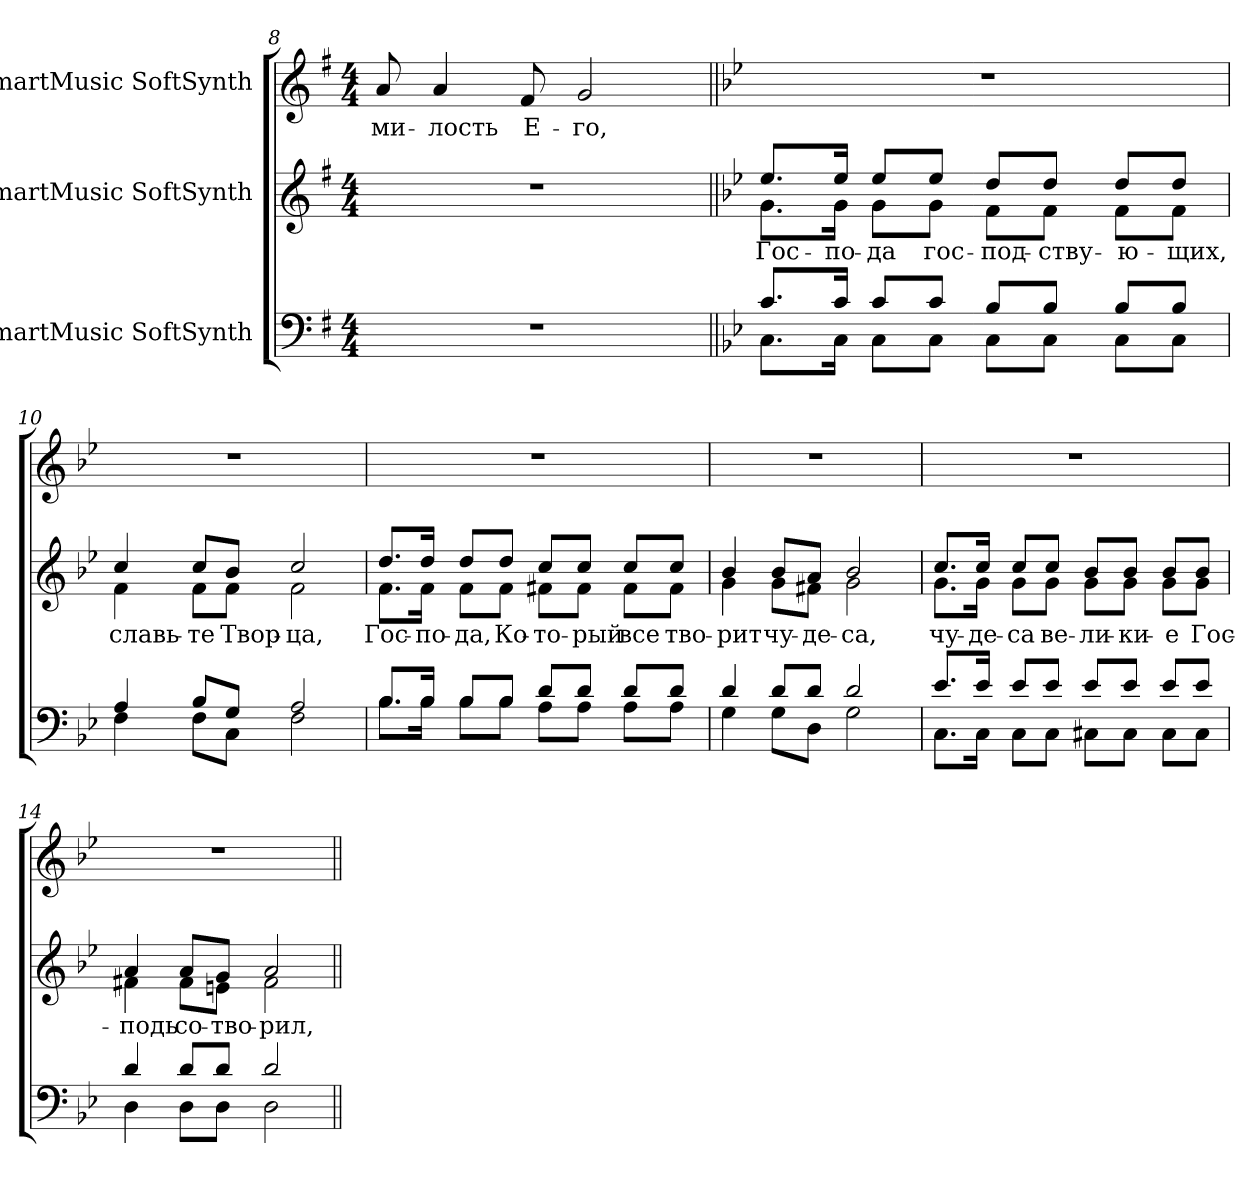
**kern	**kern	**text	**kern	**text
*part3	*part2	*part2	*part1	*part1
*staff3	*staff2	*staff2	*staff1	*staff1
*I"SmartMusic SoftSynth	*I"SmartMusic SoftSynth	*	*I"SmartMusic SoftSynth	*
*clefF4	*clefG2	*	*clefG2	*
*k[f#]	*k[f#]	*	*k[f#]	*
*G:	*G:	*	*G:	*
*M4/4	*M4/4	*	*M4/4	*
=8	=8	=8	=8	=8
!	!	!	!	!LO:LY:b:color=#000000
1r	1r	.	8ai/	ми-
!	!	!	!	!LO:LY:b:color=#000000
.	.	.	4ai/	-лость
!	!	!	!	!LO:LY:b:color=#000000
.	.	.	8f#i/	Е-
!	!	!	!	!LO:LY:b:color=#000000
.	.	.	2gi/	-го,
!!LO:LB:g=z
=9||	=9||	=9||	=9||	=9||
*k[b-e-]	*k[b-e-]	*	*k[b-e-]	*
*B-:	*B-:	*	*B-:	*
*^	*	*	*	*
!	!	!	!LO:LY:b:color=#000000	!	!
*	*	*^	*	*	*
8.ci/L	8.Ci\L	8.ee-i/L	8.gi\L	Гос-	1r	.
!	!	!	!	!LO:LY:b:color=#000000	!	!
16ci/Jk	16Ci\Jk	16ee-i/Jk	16gi\Jk	-по-	.	.
!	!	!	!	!LO:LY:b:color=#000000	!	!
8ci/L	8Ci\L	8ee-i/L	8gi\L	-да	.	.
!	!	!	!	!LO:LY:b:color=#000000	!	!
8ci/J	8Ci\J	8ee-i/J	8gi\J	гос-	.	.
!	!	!	!	!LO:LY:b:color=#000000	!	!
8B-i/L	8Ci\L	8ddi/L	8fi\L	-под-	.	.
!	!	!	!	!LO:LY:b:color=#000000	!	!
8B-i/J	8Ci\J	8ddi/J	8fi\J	-ству-	.	.
!	!	!	!	!LO:LY:b:color=#000000	!	!
8B-i/L	8Ci\L	8ddi/L	8fi\L	-ю-	.	.
!	!	!	!	!LO:LY:b:color=#000000	!	!
8B-i/J	8Ci\J	8ddi/J	8fi\J	-щих,	.	.
=10	=10	=10	=10	=10	=10	=10
!	!	!	!	!LO:LY:b:color=#000000	!	!
4Ai/	4Fi\	4cci/	4fi\	славь-	1r	.
!	!	!	!	!LO:LY:b:color=#000000	!	!
8B-i/L	8Fi\L	8cci/L	8fi\L	-те	.	.
!	!	!	!	!LO:LY:b:color=#000000	!	!
8Gi/J	8Ci\J	8b-i/J	8fi\J	Твор-	.	.
!	!	!	!	!LO:LY:b:color=#000000	!	!
2Ai/	2Fi\	2cci/	2fi\	-ца,	.	.
=11	=11	=11	=11	=11	=11	=11
!	!	!	!	!LO:LY:b:color=#000000	!	!
8.B-i/L	8.B-i\L	8.ddi/L	8.fi\L	Гос-	1r	.
!	!	!	!	!LO:LY:b:color=#000000	!	!
16B-i/Jk	16B-i\Jk	16ddi/Jk	16fi\Jk	-по-	.	.
!	!	!	!	!LO:LY:b:color=#000000	!	!
8B-i/L	8B-i\L	8ddi/L	8fi\L	-да,	.	.
!	!	!	!	!LO:LY:b:color=#000000	!	!
8B-i/J	8B-i\J	8ddi/J	8fi\J	Ко-	.	.
!	!	!	!	!LO:LY:b:color=#000000	!	!
8di/L	8Ai\L	8cci/L	8f#Xi\L	-то-	.	.
!	!	!	!	!LO:LY:b:color=#000000	!	!
8di/J	8Ai\J	8cci/J	8f#i\J	-рый	.	.
!	!	!	!	!LO:LY:b:color=#000000	!	!
8di/L	8Ai\L	8cci/L	8f#i\L	все	.	.
!	!	!	!	!LO:LY:b:color=#000000	!	!
8di/J	8Ai\J	8cci/J	8f#i\J	тво-	.	.
=12	=12	=12	=12	=12	=12	=12
!	!	!	!	!LO:LY:b:color=#000000	!	!
4di/	4Gi\	4b-i/	4gi\	-рит	1r	.
!	!	!	!	!LO:LY:b:color=#000000	!	!
8di/L	8Gi\L	8b-i/L	8gi\L	чу-	.	.
!	!	!	!	!LO:LY:b:color=#000000	!	!
8di/J	8Di\J	8ai/J	8f#Xi\J	-де-	.	.
!	!	!	!	!LO:LY:b:color=#000000	!	!
2di/	2Gi\	2b-i/	2gi\	-са,	.	.
!!LO:LB:g=z
=13	=13	=13	=13	=13	=13	=13
!	!	!	!	!LO:LY:b:color=#000000	!	!
8.e-i/L	8.Ci\L	8.cci/L	8.gi\L	чу-	1r	.
!	!	!	!	!LO:LY:b:color=#000000	!	!
16e-i/Jk	16Ci\Jk	16cci/Jk	16gi\Jk	-де-	.	.
!	!	!	!	!LO:LY:b:color=#000000	!	!
8e-i/L	8Ci\L	8cci/L	8gi\L	-са	.	.
!	!	!	!	!LO:LY:b:color=#000000	!	!
8e-i/J	8Ci\J	8cci/J	8gi\J	ве-	.	.
!	!	!	!	!LO:LY:b:color=#000000	!	!
8e-i/L	8C#Xi\L	8b-i/L	8gi\L	-ли-	.	.
!	!	!	!	!LO:LY:b:color=#000000	!	!
8e-i/J	8C#i\J	8b-i/J	8gi\J	-ки-	.	.
!	!	!	!	!LO:LY:b:color=#000000	!	!
8e-i/L	8C#i\L	8b-i/L	8gi\L	-е	.	.
!	!	!	!	!LO:LY:b:color=#000000	!	!
8e-i/J	8C#i\J	8b-i/J	8gi\J	Гос-	.	.
=14	=14	=14	=14	=14	=14	=14
!	!	!	!	!LO:LY:b:color=#000000	!	!
4di/	4Di\	4ai/	4f#Xi\	-подь	1r	.
!	!	!	!	!LO:LY:b:color=#000000	!	!
8di/L	8Di\L	8ai/L	8f#i\L	со-	.	.
!	!	!	!	!LO:LY:b:color=#000000	!	!
8di/J	8Di\J	8gi/J	8eni\J	-тво-	.	.
!	!	!	!	!LO:LY:b:color=#000000	!	!
2di/	2Di\	2ai/	2f#i\	-рил,	.	.
*v	*v	*	*	*	*	*
*	*v	*v	*	*	*
=||	=||	=||	=||	=||
*-	*-	*-	*-	*-
